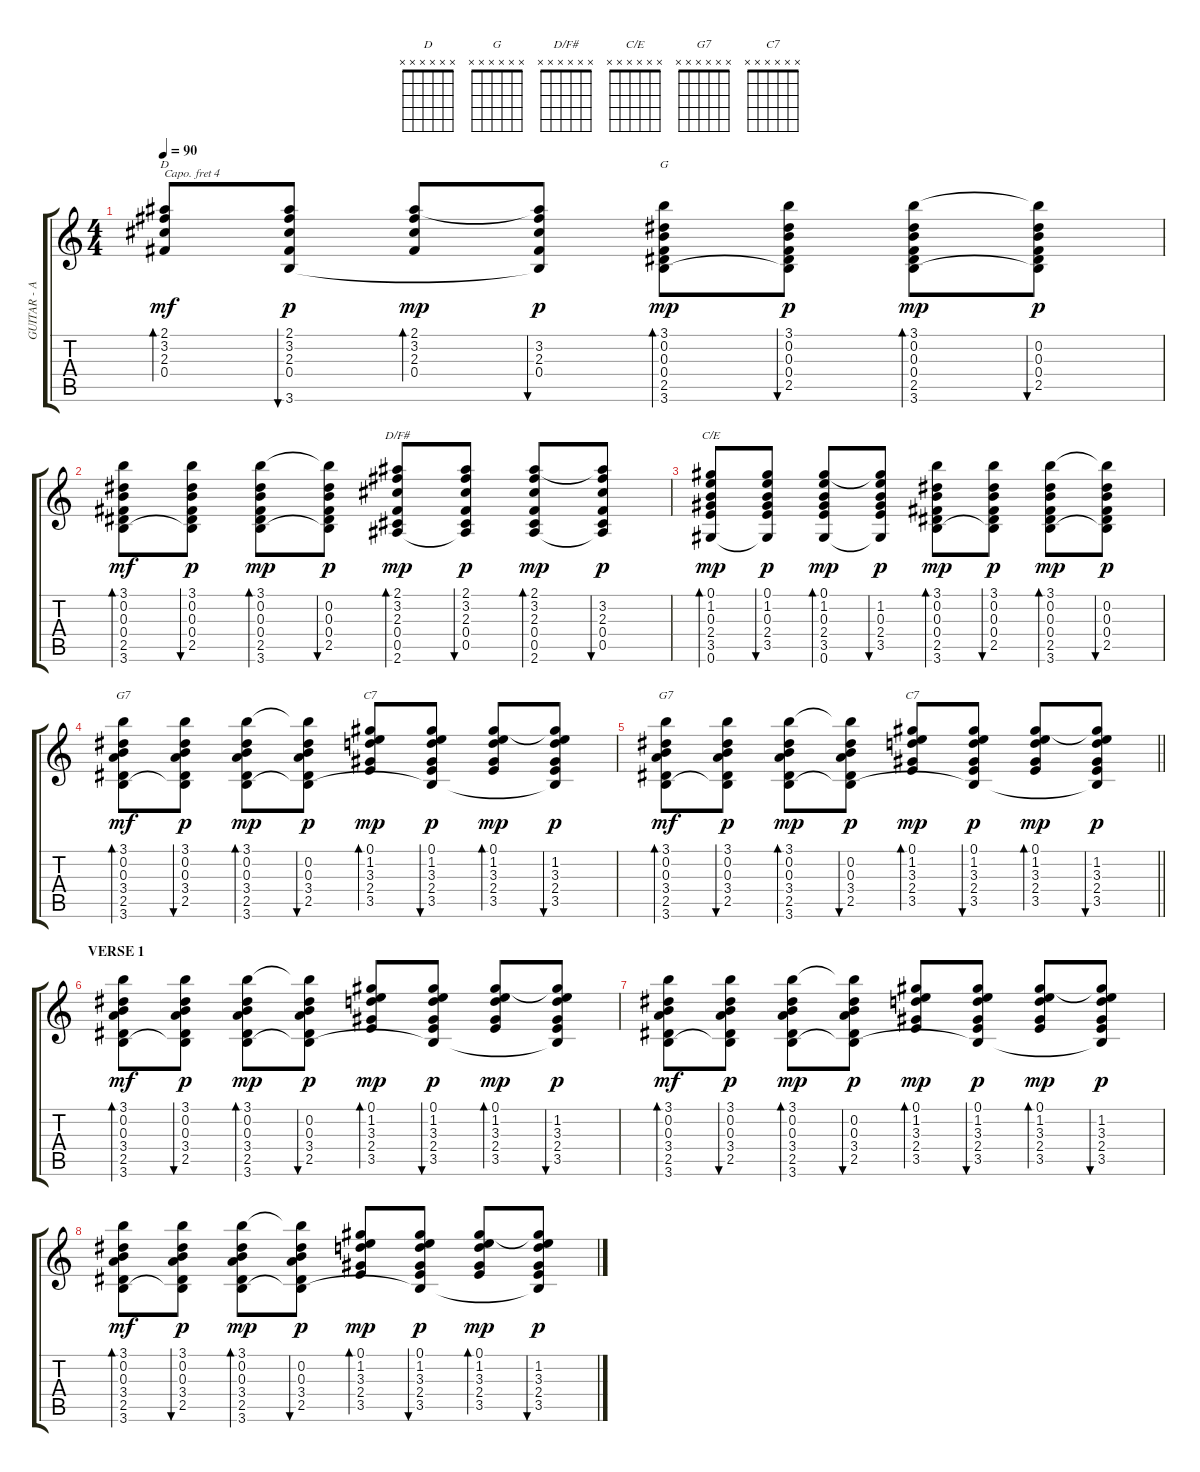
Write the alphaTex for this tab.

\track ("GUITAR - Acoustic" "GUITAR - A") {instrument acousticguitarsteel}
\staff {score tabs}
\capo 4
\tuning (E4 B3 G3 D3 A2 E2) {hide}
\chord ("D" x x x x x x)
\chord ("G" x x x x x x)
\chord ("D/F#" x x x x x x)
\chord ("C/E" x x x x x x)
\chord ("G7" 3 0 0 3 2 3)
\chord ("C7" 0 1 3 2 3 x)
\chord ("G7" x x x x x x)
\chord ("C7" x x x x x x)
\ts (4 4)
\tempo 90
\clef g2
\ks c
(2.1 3.2 2.3 0.4).8{bd 30 ch "D" dy mf} (2.1 3.2 2.3 0.4 3.6{t}).8{bu 30 dy p} (2.1 3.2 2.3 0.4).8{bd 30 dy mp} (2.1{t} 3.2 2.3 0.4 3.6{t}).8{bu 30 dy p} (3.1 0.2 0.3 0.4 2.5 3.6).8{bd 30 ch "G" dy mp} (3.1 0.2 0.3 0.4 2.5 3.6{t}).8{bu 30 dy p} (3.1 0.2 0.3 0.4 2.5 3.6).8{bd 30 dy mp} (3.1{t} 0.2 0.3 0.4 2.5 3.6{t}).8{bu 30 dy p} |
(3.1 0.2 0.3 0.4 2.5 3.6).8{bd 30 dy mf} (3.1 0.2 0.3 0.4 2.5 3.6{t}).8{bu 30 dy p} (3.1 0.2 0.3 0.4 2.5 3.6).8{bd 30 dy mp} (3.1{t} 0.2 0.3 0.4 2.5 3.6{t}).8{bu 30 dy p} (2.1 3.2 2.3 0.4 0.5 2.6).8{bd 30 ch "D/F#" dy mp} (2.1 3.2 2.3 0.4 0.5 2.6{t}).8{bu 30 dy p} (2.1 3.2 2.3 0.4 0.5 2.6).8{bd 30 dy mp} (2.1{t} 3.2 2.3 0.4 0.5 2.6{t}).8{bu 30 dy p} |
(0.1 1.2 0.3 2.4 3.5 0.6).8{bd 30 ch "C/E" dy mp} (0.1 1.2 0.3 2.4 3.5 0.6{t}).8{bu 30 dy p} (0.1 1.2 0.3 2.4 3.5 0.6).8{bd 30 dy mp} (0.1{t} 1.2 0.3 2.4 3.5 0.6{t}).8{bu 30 dy p} (3.1 0.2 0.3 0.4 2.5 3.6).8{bd 30 dy mp} (3.1 0.2 0.3 0.4 2.5 3.6{t}).8{bu 30 dy p} (3.1 0.2 0.3 0.4 2.5 3.6).8{bd 30 dy mp} (3.1{t} 0.2 0.3 0.4 2.5 3.6{t}).8{bu 30 dy p} |
(3.1 0.2 0.3 3.4 2.5 3.6).8{bd 30 ch "G7" dy mf} (3.1 0.2 0.3 3.4 2.5 3.6{t}).8{bu 30 dy p} (3.1 0.2 0.3 3.4 2.5 3.6).8{bd 30 dy mp} (3.1{t} 0.2 0.3 3.4 2.5 3.6{t}).8{bu 30 dy p} (0.1 1.2 3.3 2.4 3.5).8{bd 30 ch "C7" dy mp} (0.1 1.2 3.3 2.4 3.5 3.6{t}).8{bu 30 dy p} (0.1 1.2 3.3 2.4 3.5).8{bd 30 dy mp} (0.1{t} 1.2 3.3 2.4 3.5 3.6{t}).8{bu 30 dy p} |
\barLineRight lightlight
(3.1 0.2 0.3 3.4 2.5 3.6).8{bd 30 ch "G7" dy mf} (3.1 0.2 0.3 3.4 2.5 3.6{t}).8{bu 30 dy p} (3.1 0.2 0.3 3.4 2.5 3.6).8{bd 30 dy mp} (3.1{t} 0.2 0.3 3.4 2.5 3.6{t}).8{bu 30 dy p} (0.1 1.2 3.3 2.4 3.5).8{bd 30 ch "C7" dy mp} (0.1 1.2 3.3 2.4 3.5 3.6{t}).8{bu 30 dy p} (0.1 1.2 3.3 2.4 3.5).8{bd 30 dy mp} (0.1{t} 1.2 3.3 2.4 3.5 3.6{t}).8{bu 30 dy p} |
\section ("" "VERSE 1")
(3.1 0.2 0.3 3.4 2.5 3.6).8{bd 30 dy mf} (3.1 0.2 0.3 3.4 2.5 3.6{t}).8{bu 30 dy p} (3.1 0.2 0.3 3.4 2.5 3.6).8{bd 30 dy mp} (3.1{t} 0.2 0.3 3.4 2.5 3.6{t}).8{bu 30 dy p} (0.1 1.2 3.3 2.4 3.5).8{bd 30 dy mp} (0.1 1.2 3.3 2.4 3.5 3.6{t}).8{bu 30 dy p} (0.1 1.2 3.3 2.4 3.5).8{bd 30 dy mp} (0.1{t} 1.2 3.3 2.4 3.5 3.6{t}).8{bu 30 dy p} |
(3.1 0.2 0.3 3.4 2.5 3.6).8{bd 30 dy mf} (3.1 0.2 0.3 3.4 2.5 3.6{t}).8{bu 30 dy p} (3.1 0.2 0.3 3.4 2.5 3.6).8{bd 30 dy mp} (3.1{t} 0.2 0.3 3.4 2.5 3.6{t}).8{bu 30 dy p} (0.1 1.2 3.3 2.4 3.5).8{bd 30 dy mp} (0.1 1.2 3.3 2.4 3.5 3.6{t}).8{bu 30 dy p} (0.1 1.2 3.3 2.4 3.5).8{bd 30 dy mp} (0.1{t} 1.2 3.3 2.4 3.5 3.6{t}).8{bu 30 dy p} |
(3.1 0.2 0.3 3.4 2.5 3.6).8{bd 30 dy mf} (3.1 0.2 0.3 3.4 2.5 3.6{t}).8{bu 30 dy p} (3.1 0.2 0.3 3.4 2.5 3.6).8{bd 30 dy mp} (3.1{t} 0.2 0.3 3.4 2.5 3.6{t}).8{bu 30 dy p} (0.1 1.2 3.3 2.4 3.5).8{bd 30 dy mp} (0.1 1.2 3.3 2.4 3.5 3.6{t}).8{bu 30 dy p} (0.1 1.2 3.3 2.4 3.5).8{bd 30 dy mp} (0.1{t} 1.2 3.3 2.4 3.5 3.6{t}).8{bu 30 dy p}
